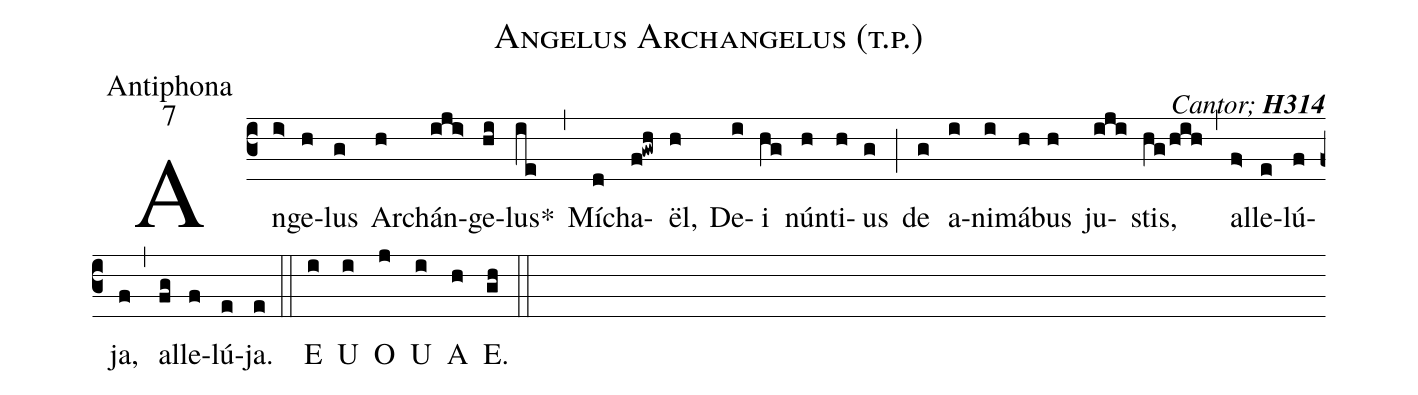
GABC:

name:Angelus Archangelus (t.p.);
office-part:Antiphona;
mode:7;
commentary:{\itshape\mdseries Cantor;\/}  {\bfseries H314};
%%
(c3) An(i>)ge(h)lus(g) Arch(h)án(iji>)ge(hi)lus<sp>*</sp>(ie) (,)
Mí(d)cha(f!gwh)ël,(h) De(i)i(hg) nún(h)ti(h)us(g) (;)
de(g) a(i)ni(i)má(h)bus(h) ju(iji)stis,(hg/hih) (,)
al(f>)le(e)lú(f)ja,(f) (,)
al(fg)le(f)lú(e)ja.(e) (::)
<eu> E(i) U(i) O(j) U(i) A(h) E.(gh) </eu> (::)
